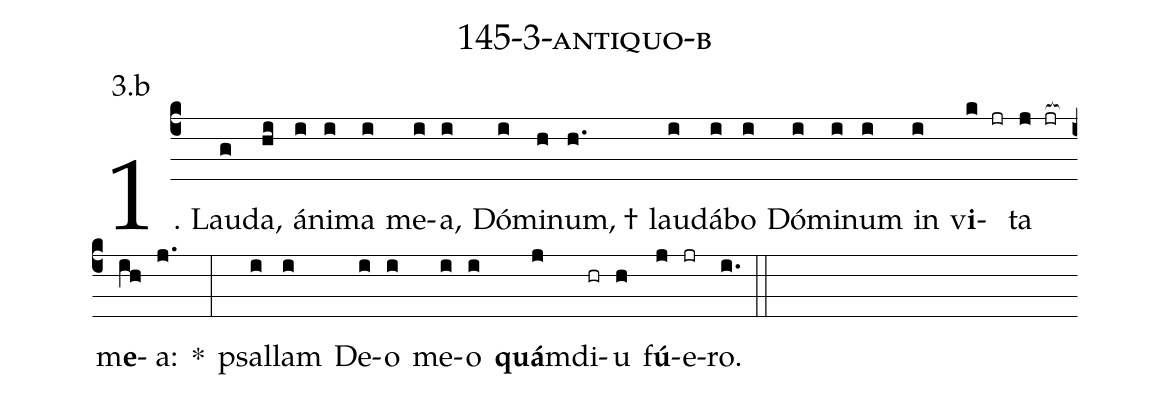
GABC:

name: 145-3-antiquo-b;
annotation: 3.b;
%%
(c4)1. Lau(g)da,(hi) á(i)ni(i)ma(i) me(i)a,(i) Dó(i)mi(h)num, †(h.) lau(i)dá(i)bo(i) Dó(i)mi(i)num(i) in(i) v<b>i</b>(k jr)ta(j jr[ocb:1{]) m<b>e</b>(ih[ocb:0}])a:(j.) *(:) psal(i)lam(i) De(i)o(i) me(i)o(i) <b>quá</b>m(j)di(hr)u(h) f<b>ú</b>(j)e(jr)ro.(i.) (::)
